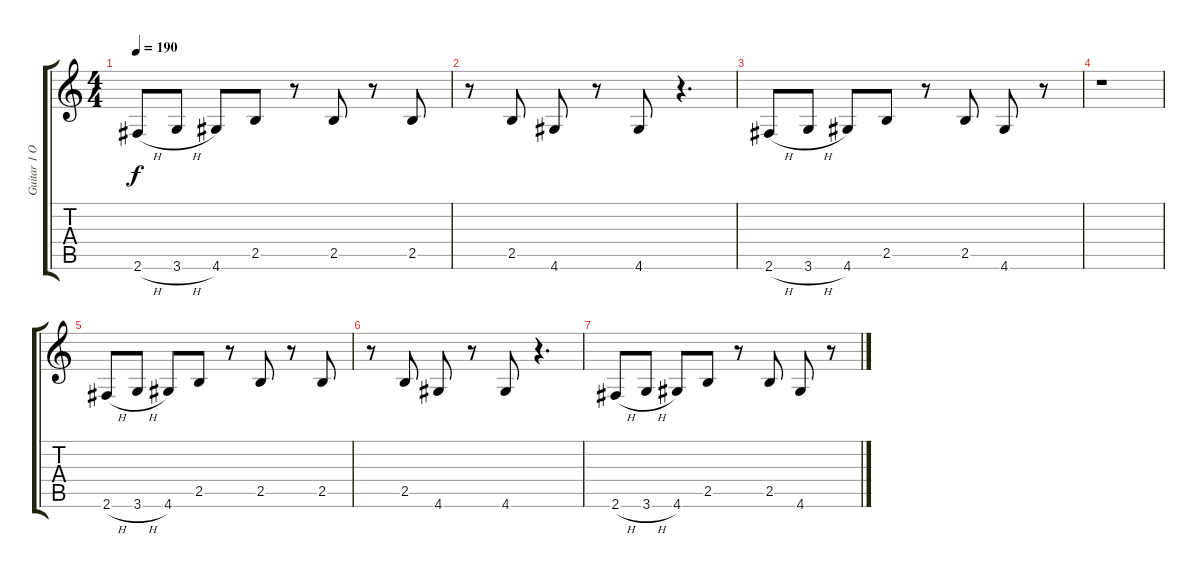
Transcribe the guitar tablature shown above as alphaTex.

\track ("Guitar 1 Overdub" "Guitar 1 O") {instrument distortionguitar}
\staff {score tabs}
\tuning (E4 B3 G3 D3 A2 E2) {hide}
\ts (4 4)
\tempo 190
\clef g2
\ks c
2.6{h}.8{dy f} 3.6{h}.8 4.6.8 2.5.8 r.8 2.5.8 r.8 2.5.8 |
r.8 2.5.8 4.6.8 r.8 4.6.8 r.4{d} |
2.6{h}.8 3.6{h}.8 4.6.8 2.5.8 r.8 2.5.8 4.6.8 r.8 |
r.1 |
2.6{h}.8 3.6{h}.8 4.6.8 2.5.8 r.8 2.5.8 r.8 2.5.8 |
r.8 2.5.8 4.6.8 r.8 4.6.8 r.4{d} |
2.6{h}.8 3.6{h}.8 4.6.8 2.5.8 r.8 2.5.8 4.6.8 r.8
